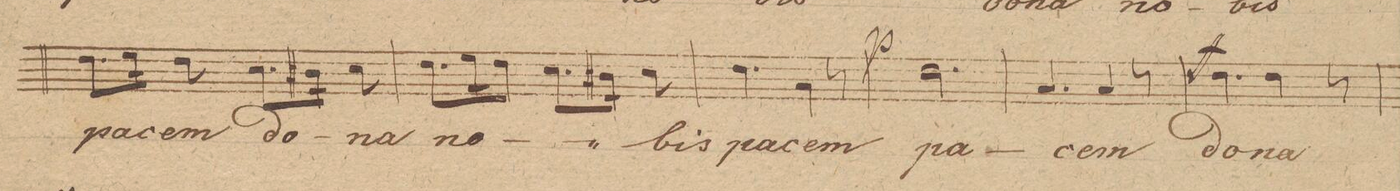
**kern	**text	**dynam
*I"Tenore 2do	*	*
*clefC4	*	*
*k[]	*	*
*M6/8	*	*
8.c\L	pa-	.
16d\Jk	.	.
8c\	-cem	.
8.B\L	do-	.
16A#X\Jk	.	.
8B\	-na	.
=71	=71	=71
8.c\L	no-	.
16d\K	.	.
8c\J	.	.
8.B\L	.	.
16A#X\Jk	.	.
8B\	-bis	.
=72	=72	=72
4.c\	pa-	.
4G\	-cem	.
8r	.	.
=73	=73	=73
2.c\	pa-	p
=74	=74	=74
4.G/	.	.
4G/	-cem	.
8r	.	.
=75	=75	=75
4.c\	do-	ff
4c\	-na	.
8r	.	.
=76	=76	=76
*-	*-	*-
